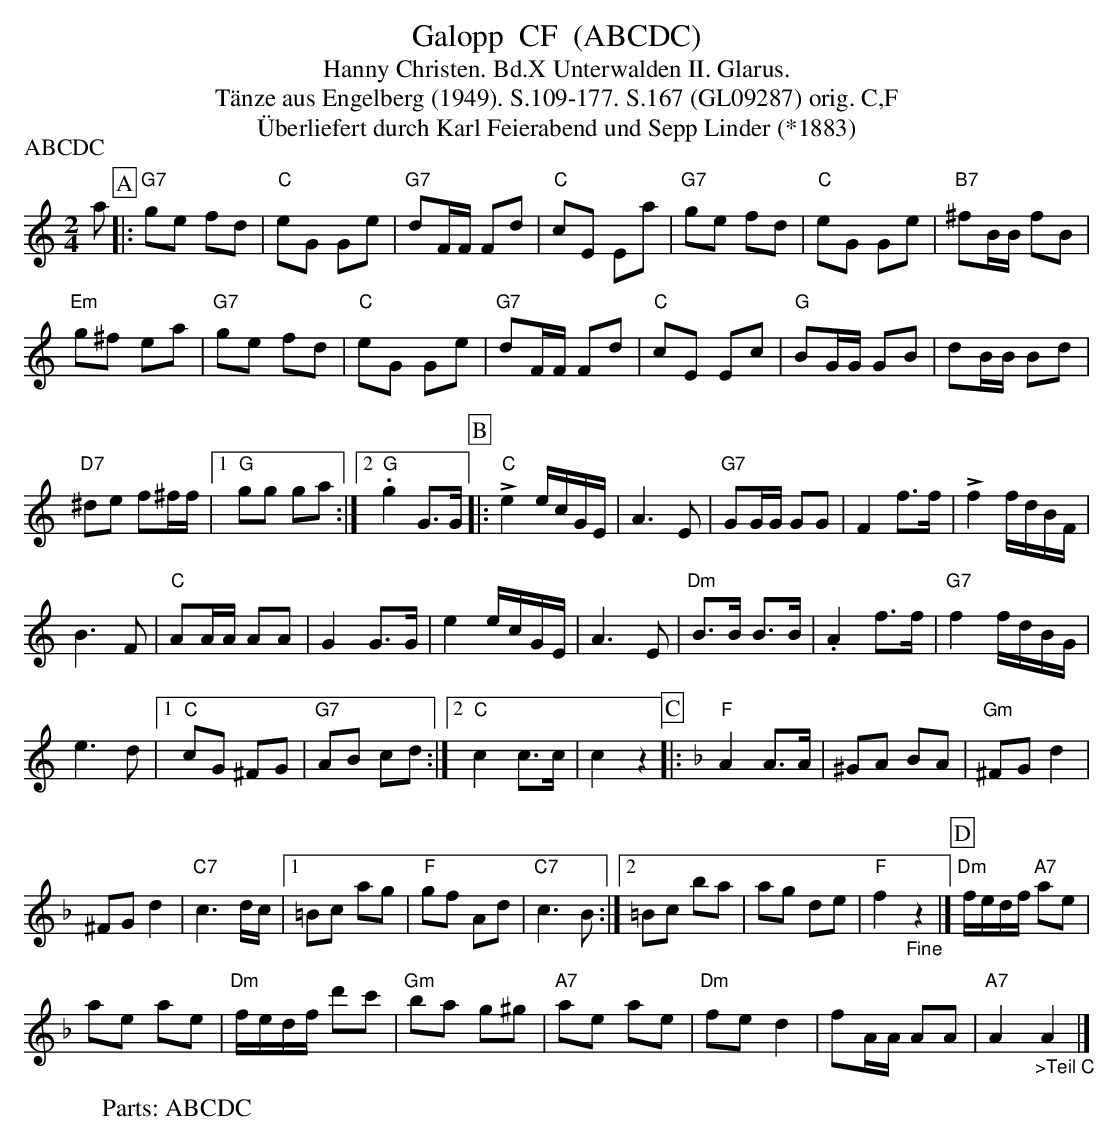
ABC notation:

X:1
T:Galopp  CF  (ABCDC)
T:Hanny Christen. Bd.X Unterwalden II. Glarus.
T: T\"anze aus Engelberg (1949). S.109-177. S.167 (GL09287) orig. C,F
T: \"Uberliefert durch Karl Feierabend und Sepp Linder (*1883)
P:ABCDC
M:2/4
L:1/8
K:C %%MIDI gchordon
a [P:A] |: "G7"ge fd | "C"eG Ge | "G7"dF/F/ Fd | "C"cE Ea | "G7"ge fd | "C"eG Ge | "B7"^fB/B/ fB |
"Em"g^f ea | "G7"ge fd | "C"eG Ge | "G7"dF/F/ Fd | "C"cE Ec | "G"BG/G/ GB | dB/B/ Bd |
"D7"^de f^f/f/ |1 "G"gg ga :|2 "G".g2G>G [P:B] |: !>!"C"e2 e/c/G/E/ | A3E | "G7"GG/G/ GG | F2 f>f |  !>!f2  f/d/B/F/  |
B3F | "C"AA/A/ AA | G2 G>G | e2 e/c/G/E/ | A3E | "Dm"B>B B>B | .A2 f>f | "G7"f2 f/d/B/G/ |
e3d |1 "C"cG ^FG | "G7"AB cd :|2 "C"c2 c>c | c2z2 [P:C] |: [K:F] "F"A2 A>A | ^GA BA | "Gm"^FGd2 |
^FGd2 | "C7"c3d/c/ |1 =Bc ag | "F"gf Ad | "C7"c3B :|2 =Bc ba | ag de | "F"f2"_Fine"z2 |] [P:D] "Dm"f/e/d/f/ "A7"ae |
ae ae | "Dm"f/e/d/f/ d'c' | "Gm"ba g^g | "A7"ae ae | "Dm"fed2 | fA/A/ AA | "A7"A2"_>Teil C"A2 |]
W:Parts: ABCDC
